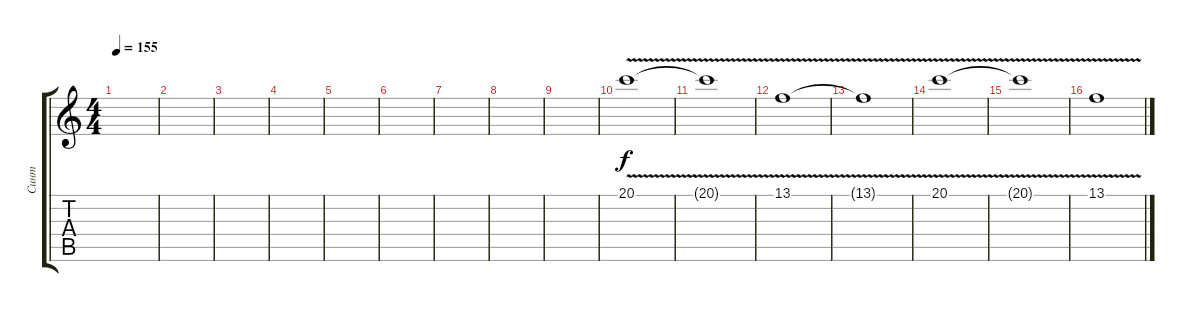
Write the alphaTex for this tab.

\track ("Синт" "Синт") {instrument fx6goblins}
\staff {score tabs}
\tuning (E4 B3 G3 D3 A2 E2) {hide}
\ts (4 4)
\tempo 155
\clef g2
\ks c
|
|
|
|
|
|
|
|
|
20.1{v}.1 |
20.1{t}.1 |
13.1{v}.1 |
13.1{t}.1 |
20.1{v}.1 |
20.1{t}.1 |
13.1{v}.1
